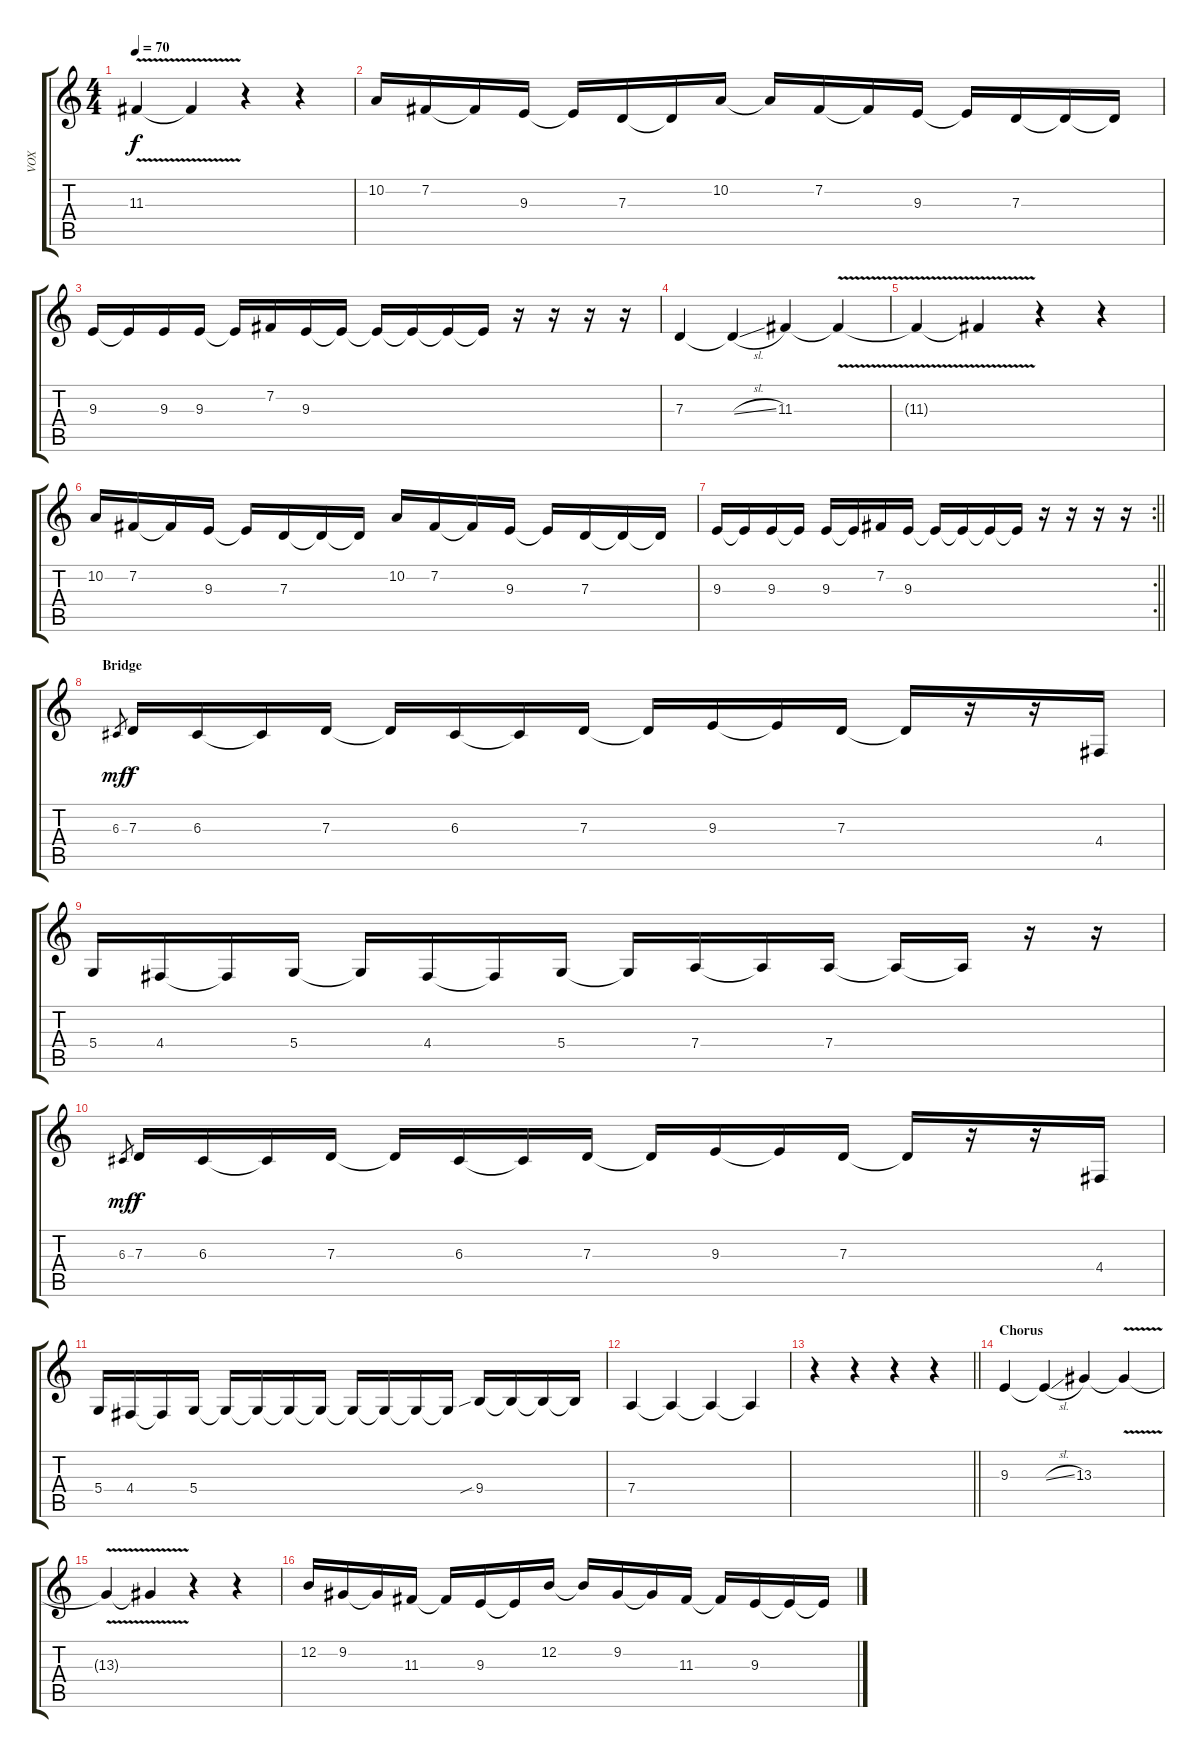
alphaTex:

\track ("VOX" "VOX") {instrument synthvoice}
\staff {score tabs}
\tuning (E4 B3 G3 D3 A2 E2) {hide}
\ts (4 4)
\tempo 70
\clef g2
\ks c
11.3{v t}.4{dy f} 11.3{v t}.4 r.4 r.4 |
10.2.16 7.2.16 7.2{t}.16 9.3.16 9.3{t}.16 7.3.16 7.3{t}.16 10.2.16 10.2{t}.16 7.2.16 7.2{t}.16 9.3.16 9.3{t}.16 7.3.16 7.3{t}.16 7.3{t}.16 |
9.3.16 9.3{t}.16 9.3.16 9.3.16 9.3{t}.16 7.2.16 9.3.16 9.3{t}.16 9.3{t}.16 9.3{t}.16 9.3{t}.16 9.3{t}.16 r.16 r.16 r.16 r.16 |
7.3.4 7.3{sl t}.4 11.3.4 11.3{v t}.4 |
11.3{v t}.4 11.3{v t}.4 r.4 r.4 |
10.2.16 7.2.16 7.2{t}.16 9.3.16 9.3{t}.16 7.3.16 7.3{t}.16 7.3{t}.16 10.2.16 7.2.16 7.2{t}.16 9.3.16 9.3{t}.16 7.3.16 7.3{t}.16 7.3{t}.16 |
\rc 2
\barLineRight lightlight
9.3.16 9.3{t}.16 9.3.16 9.3{t}.16 9.3.16 9.3{t}.16 7.2.16 9.3.16 9.3{t}.16 9.3{t}.16 9.3{t}.16 9.3{t}.16 r.16 r.16 r.16 r.16 |
\section ("" "Bridge")
6.3.8{gr dy mf} 7.3.16{dy f} 6.3.16 6.3{t}.16 7.3.16 7.3{t}.16 6.3.16 6.3{t}.16 7.3.16 7.3{t}.16 9.3.16 9.3{t}.16 7.3.16 7.3{t}.16 r.16 r.16 4.4.16 |
5.4.16 4.4.16 4.4{t}.16 5.4.16 5.4{t}.16 4.4.16 4.4{t}.16 5.4.16 5.4{t}.16 7.4.16 7.4{t}.16 7.4.16 7.4{t}.16 7.4{t}.16 r.16 r.16 |
6.3.8{gr dy mf} 7.3.16{dy f} 6.3.16 6.3{t}.16 7.3.16 7.3{t}.16 6.3.16 6.3{t}.16 7.3.16 7.3{t}.16 9.3.16 9.3{t}.16 7.3.16 7.3{t}.16 r.16 r.16 4.4.16 |
5.4.16 4.4.16 4.4{t}.16 5.4.16 5.4{t}.16 5.4{t}.16 5.4{t}.16 5.4{t}.16 5.4{t}.16 5.4{t}.16 5.4{t}.16 5.4{t}.16 9.4{sib}.16 9.4{t}.16 9.4{t}.16 9.4{t}.16 |
7.4.4 7.4{t}.4 7.4{t}.4 7.4{t}.4 |
\barLineRight lightlight
r.4 r.4 r.4 r.4 |
\section ("" "Chorus")
9.3.4 9.3{sl t}.4 13.3.4 13.3{v t}.4 |
13.3{v t}.4 13.3{v t}.4 r.4 r.4 |
12.2.16 9.2.16 9.2{t}.16 11.3.16 11.3{t}.16 9.3.16 9.3{t}.16 12.2.16 12.2{t}.16 9.2.16 9.2{t}.16 11.3.16 11.3{t}.16 9.3.16 9.3{t}.16 9.3{t}.16
